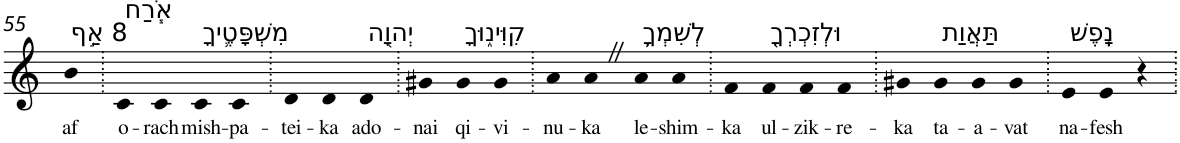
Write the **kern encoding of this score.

**kern	**text
*part1	*part1
*staff1	*staff1
*I"Piano	*
*I'Pno	*
!!LO:PB:g=z
*clefG2	*
*k[]	*
=55	=55
!LO:TX:a:t=8 אַ֣ף	!
!	!LO:LY:b
4b	af
=56.	=56.
!LO:TX:a:t=אֹ֧רַח	!
!	!LO:LY:b
4c	o-
!	!LO:LY:b
4c	-rach
!LO:TX:a:t=מִשְׁפָּטֶ֛יךָ	!
!	!LO:LY:b
4c	mish-
!	!LO:LY:b
4c	-pa-
=57.	=57.
!	!LO:LY:b
4d	-tei-
!	!LO:LY:b
4d	-ka
!LO:TX:a:t=יְהוָ֖ה	!
!	!LO:LY:b
4d	ado-
=58.	=58.
!	!LO:LY:b
4g#X	-nai
!LO:TX:a:t=קִוִּינ֑וּךָ	!
!	!LO:LY:b
4g#	qi-
!	!LO:LY:b
4g#	-vi-
=59.	=59.
!	!LO:LY:b
4a	-nu-
!	!LO:LY:b
4aZ	-ka
!LO:TX:a:t=לְשִׁמְךָ֥	!
!	!LO:LY:b
4a	le-
!	!LO:LY:b
4a	-shim-
=60.	=60.
!	!LO:LY:b
4f	-ka
!LO:TX:a:t=וּלְזִכְרְךָ֖	!
!	!LO:LY:b
4f	ul-
!	!LO:LY:b
4f	-zik-
!	!LO:LY:b
4f	-re-
=61.	=61.
!	!LO:LY:b
4g#X	-ka
!LO:TX:a:t=תַּאֲוַת	!
!	!LO:LY:b
4g#	ta-
!	!LO:LY:b
4g#	-a-
!	!LO:LY:b
4g#	-vat
=62.	=62.
!LO:TX:a:t=נָֽפֶשׁ	!
!	!LO:LY:b
4e	na-
!	!LO:LY:b
4e	-fesh
4r	.
=.	=.
*-	*-
